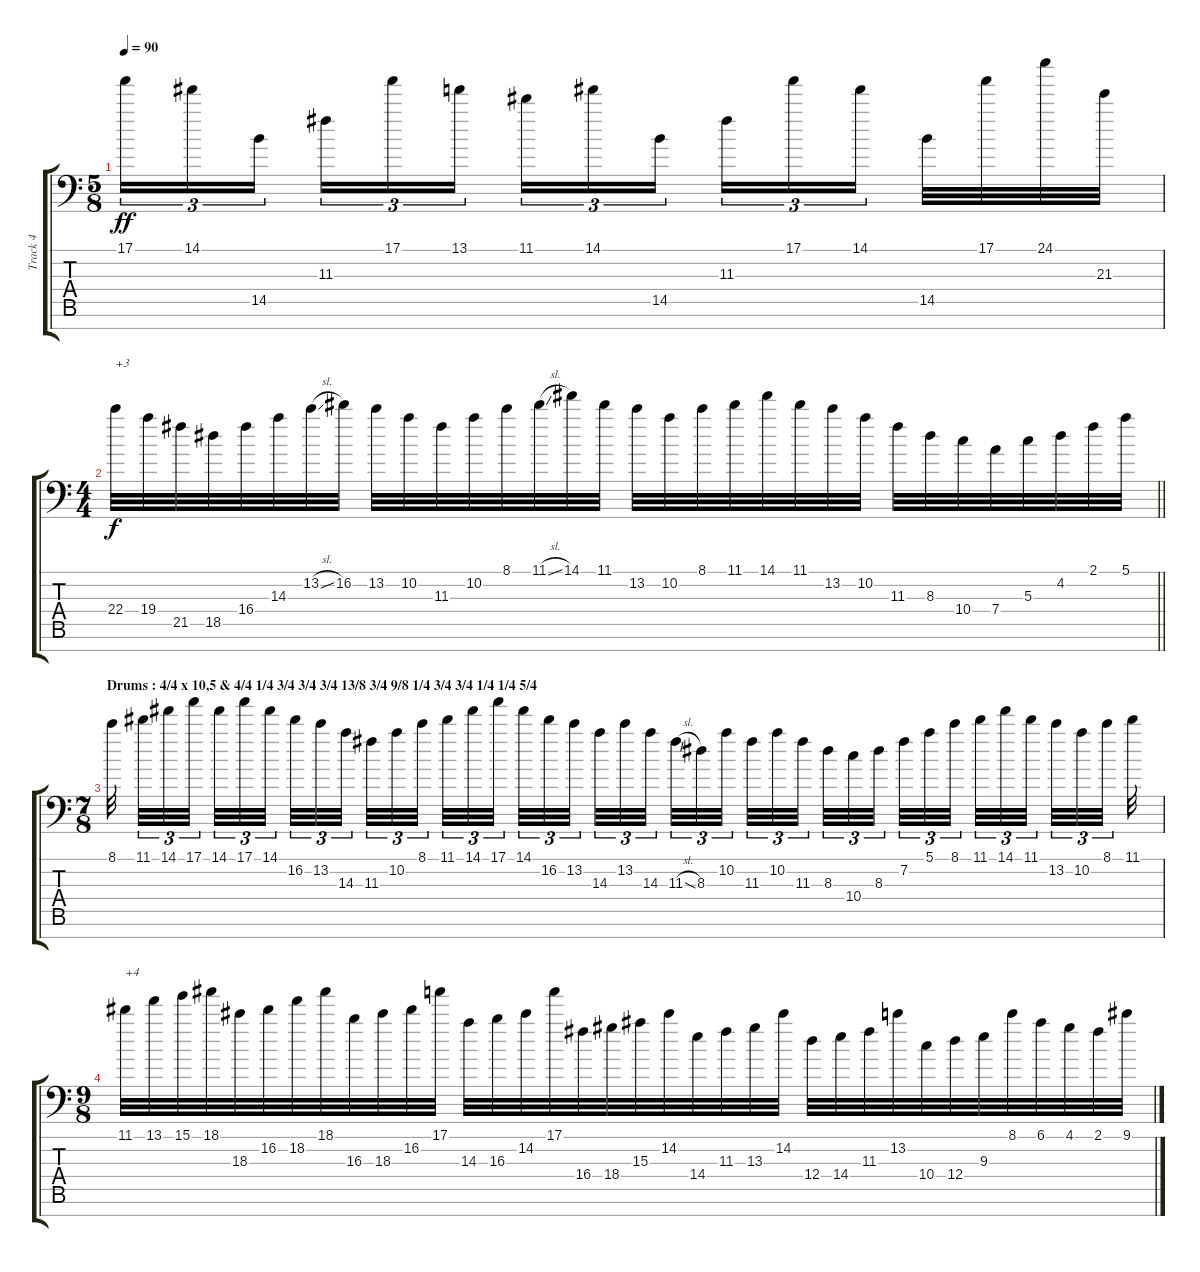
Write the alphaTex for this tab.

\track ("Track 4" "Track 4") {instrument distortionguitar}
\staff {score tabs}
\tuning (E4 B3 G3 D3 A2 E2 A1) {hide}
\ts (5 8)
\tempo 90
\clef f4
\ks c
17.1.16{tu (3 2) dy ff} 14.1.16{tu (3 2)} 14.5.16{tu (3 2)} 11.3.16{tu (3 2)} 17.1.16{tu (3 2)} 13.1.16{tu (3 2)} 11.1.16{tu (3 2)} 14.1.16{tu (3 2)} 14.5.16{tu (3 2)} 11.3.16{tu (3 2)} 17.1.16{tu (3 2)} 14.1.16{tu (3 2)} 14.5.32 17.1.32 24.1.32 21.3.32 |
\ts (4 4)
\barLineRight lightlight
22.4.32{txt "+3" dy f} 19.4.32 21.5.32 18.5.32 16.4.32 14.3.32 13.2{sl}.32 16.2.32 13.2.32 10.2.32 11.3.32 10.2.32 8.1.32 11.1{sl}.32 14.1.32 11.1.32 13.2.32 10.2.32 8.1.32 11.1.32 14.1.32 11.1.32 13.2.32 10.2.32 11.3.32 8.3.32 10.4.32 7.4.32 5.3.32 4.2.32 2.1.32 5.1.32 |
\ts (7 8)
\section ("" "Drums : 4/4 x 10,5 & 4/4 1/4 3/4 3/4 3/4 13/8 3/4 9/8 1/4 3/4 3/4 1/4 1/4 5/4")
8.1.32{beam splitsecondary} 11.1.32{tu (3 2)} 14.1.32{tu (3 2)} 17.1.32{tu (3 2) beam splitsecondary} 14.1.32{tu (3 2)} 17.1.32{tu (3 2)} 14.1.32{tu (3 2) beam splitsecondary} 16.2.32{tu (3 2)} 13.2.32{tu (3 2)} 14.3.32{tu (3 2) beam splitsecondary} 11.3.32{tu (3 2)} 10.2.32{tu (3 2)} 8.1.32{tu (3 2) beam splitsecondary} 11.1.32{tu (3 2)} 14.1.32{tu (3 2)} 17.1.32{tu (3 2) beam splitsecondary} 14.1.32{tu (3 2)} 16.2.32{tu (3 2)} 13.2.32{tu (3 2) beam splitsecondary} 14.3.32{tu (3 2)} 13.2.32{tu (3 2)} 14.3.32{tu (3 2) beam splitsecondary} 11.3{sl}.32{tu (3 2)} 8.3.32{tu (3 2)} 10.2.32{tu (3 2) beam splitsecondary} 11.3.32{tu (3 2)} 10.2.32{tu (3 2)} 11.3.32{tu (3 2) beam splitsecondary} 8.3.32{tu (3 2)} 10.4.32{tu (3 2)} 8.3.32{tu (3 2) beam splitsecondary} 7.2.32{tu (3 2)} 5.1.32{tu (3 2)} 8.1.32{tu (3 2) beam splitsecondary} 11.1.32{tu (3 2)} 14.1.32{tu (3 2)} 11.1.32{tu (3 2) beam splitsecondary} 13.2.32{tu (3 2)} 10.2.32{tu (3 2)} 8.1.32{tu (3 2) beam splitsecondary} 11.1.32 |
\ts (9 8)
11.1.32{txt "+4"} 13.1.32 15.1.32 18.1.32 18.3.32 16.2.32 18.2.32 18.1.32 16.3.32 18.3.32 16.2.32 17.1.32 14.3.32 16.3.32 14.2.32 17.1.32 16.4.32 18.4.32 15.3.32 14.2.32 14.4.32 11.3.32 13.3.32 14.2.32 12.4.32 14.4.32 11.3.32 13.2.32 10.4.32 12.4.32 9.3.32 8.1.32 6.1.32 4.1.32 2.1.32 9.1.32
